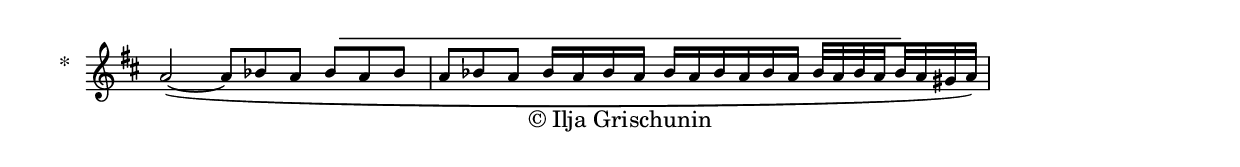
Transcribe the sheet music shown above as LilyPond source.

\version "2.19.15"

\language "deutsch"

\header {
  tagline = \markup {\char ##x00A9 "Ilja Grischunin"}
}

footnot = \relative {
  \key d \major
  \magnifyStaff #(magstep -2)
  \omit Staff.TimeSignature
  \omit TupletNumber
  a'2~( \tuplet 3/2 4 {a8 b a b a b a b a}
  b16 a b a \tuplet 6/4{b a b a b a}
  \set subdivideBeams = ##t
  \set baseMoment = #(ly:make-moment 1 8)
  \set beatStructure = #'(2 2 2 2)
  b32 a b a b a gis a)
}

\markup {
  \null
  \footnote
  \null
  \concat {
    "*" \hspace #1.5
    \score {
      \footnot

      \layout {
        indent = 0
      }
    }
  }
}